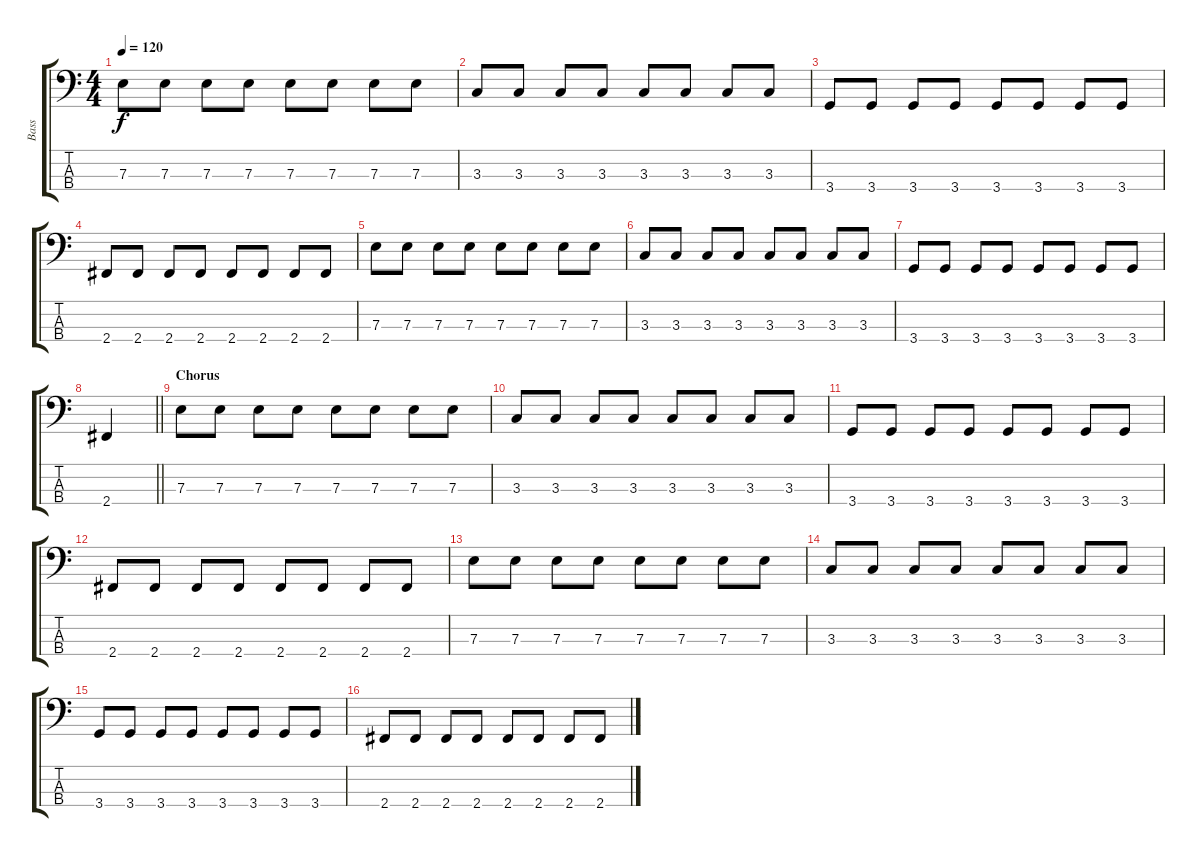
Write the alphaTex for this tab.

\track ("Bass" "Bass") {instrument electricbassfinger}
\staff {score tabs}
\tuning (G2 D2 A1 E1) {hide}
\ts (4 4)
\tempo 120
\clef f4
\ks c
7.3.8{dy f} 7.3.8 7.3.8 7.3.8 7.3.8 7.3.8 7.3.8 7.3.8 |
3.3.8 3.3.8 3.3.8 3.3.8 3.3.8 3.3.8 3.3.8 3.3.8 |
3.4.8 3.4.8 3.4.8 3.4.8 3.4.8 3.4.8 3.4.8 3.4.8 |
2.4.8 2.4.8 2.4.8 2.4.8 2.4.8 2.4.8 2.4.8 2.4.8 |
7.3.8 7.3.8 7.3.8 7.3.8 7.3.8 7.3.8 7.3.8 7.3.8 |
3.3.8 3.3.8 3.3.8 3.3.8 3.3.8 3.3.8 3.3.8 3.3.8 |
3.4.8 3.4.8 3.4.8 3.4.8 3.4.8 3.4.8 3.4.8 3.4.8 |
\barLineRight lightlight
2.4.4 |
\section ("" "Chorus")
7.3.8 7.3.8 7.3.8 7.3.8 7.3.8 7.3.8 7.3.8 7.3.8 |
3.3.8 3.3.8 3.3.8 3.3.8 3.3.8 3.3.8 3.3.8 3.3.8 |
3.4.8 3.4.8 3.4.8 3.4.8 3.4.8 3.4.8 3.4.8 3.4.8 |
2.4.8 2.4.8 2.4.8 2.4.8 2.4.8 2.4.8 2.4.8 2.4.8 |
7.3.8 7.3.8 7.3.8 7.3.8 7.3.8 7.3.8 7.3.8 7.3.8 |
3.3.8 3.3.8 3.3.8 3.3.8 3.3.8 3.3.8 3.3.8 3.3.8 |
3.4.8 3.4.8 3.4.8 3.4.8 3.4.8 3.4.8 3.4.8 3.4.8 |
2.4.8 2.4.8 2.4.8 2.4.8 2.4.8 2.4.8 2.4.8 2.4.8
